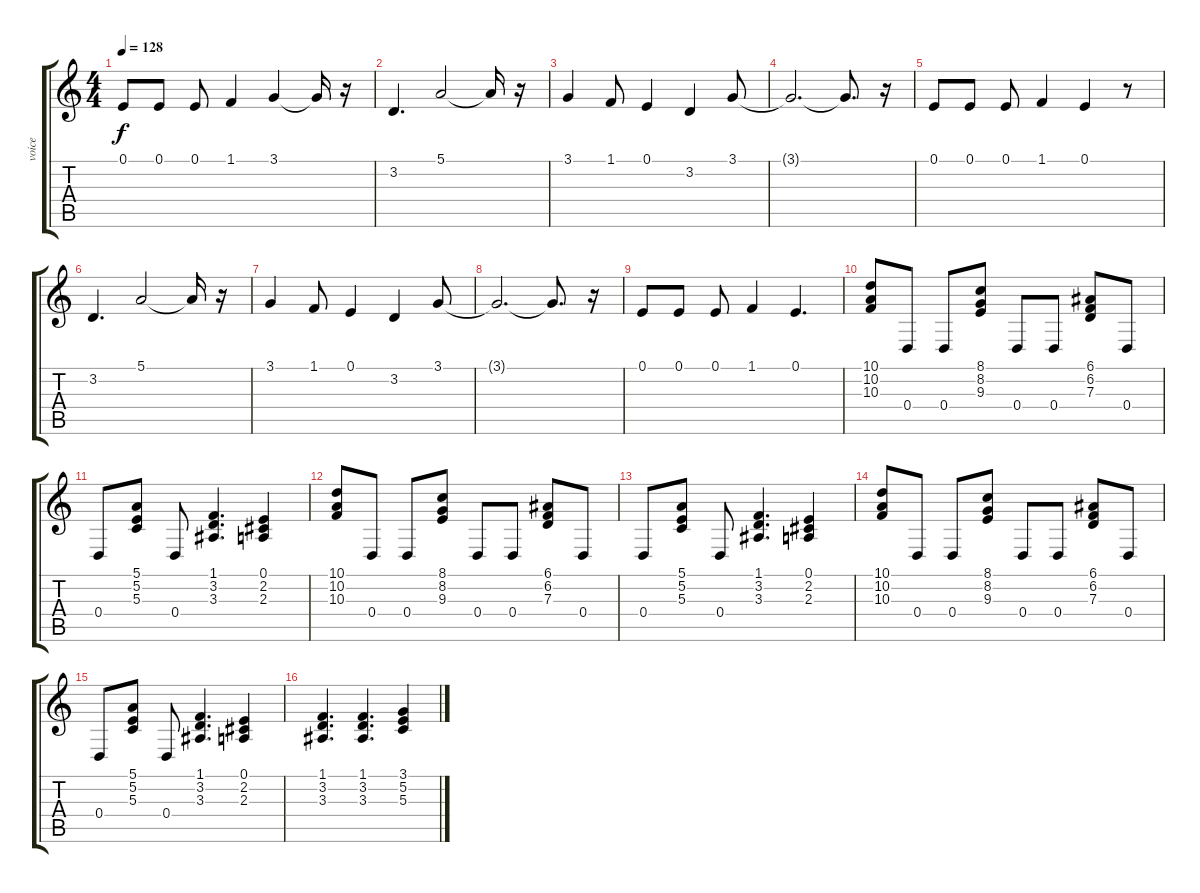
\track ("voice" "voice") {instrument stringensemble1}
\staff {score tabs}
\tuning (E4 B3 G3 D3 A2 E2) {hide}
\ts (4 4)
\tempo 128
\clef g2
\ks c
0.1.8{dy f} 0.1.8 0.1.8 1.1.4 3.1.4 3.1{t}.16 r.16 |
3.2.4{d} 5.1.2 5.1{t}.16 r.16 |
3.1.4 1.1.8 0.1.4 3.2.4 3.1.8 |
3.1{t}.2{d} 3.1{t}.8{d} r.16 |
0.1.8 0.1.8 0.1.8 1.1.4 0.1.4 r.8 |
3.2.4{d} 5.1.2 5.1{t}.16 r.16 |
3.1.4 1.1.8 0.1.4 3.2.4 3.1.8 |
3.1{t}.2{d} 3.1{t}.8{d} r.16 |
0.1.8 0.1.8 0.1.8 1.1.4 0.1.4{d} |
(10.1 10.2 10.3).8 0.4.8 0.4.8 (8.1 8.2 9.3).8 0.4.8 0.4.8 (6.1 6.2 7.3).8 0.4.8 |
0.4.8 (5.1 5.2 5.3).8 0.4.8 (1.1 3.2 3.3).4{d} (0.1 2.2 2.3).4 |
(10.1 10.2 10.3).8 0.4.8 0.4.8 (8.1 8.2 9.3).8 0.4.8 0.4.8 (6.1 6.2 7.3).8 0.4.8 |
0.4.8 (5.1 5.2 5.3).8 0.4.8 (1.1 3.2 3.3).4{d} (0.1 2.2 2.3).4 |
(10.1 10.2 10.3).8 0.4.8 0.4.8 (8.1 8.2 9.3).8 0.4.8 0.4.8 (6.1 6.2 7.3).8 0.4.8 |
0.4.8 (5.1 5.2 5.3).8 0.4.8 (1.1 3.2 3.3).4{d} (0.1 2.2 2.3).4 |
(1.1 3.2 3.3).4{d} (1.1 3.2 3.3).4{d} (3.1 5.2 5.3).4
